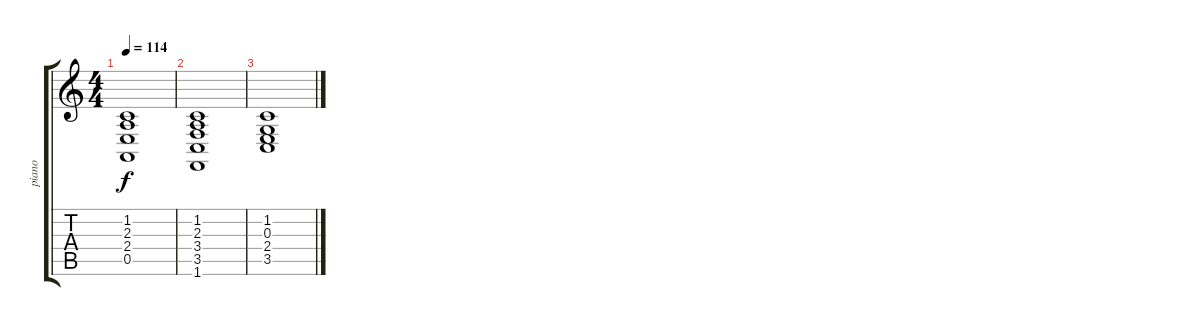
\track ("piano" "piano") {instrument fx4atmosphere}
\staff {score tabs}
\tuning (E4 B3 G3 D3 A2 E2) {hide}
\ts (4 4)
\tempo 114
\clef g2
\ks c
(1.2 2.3 2.4 0.5).1{dy f} |
(1.2 2.3 3.4 3.5 1.6).1 |
(1.2 0.3 2.4 3.5).1
